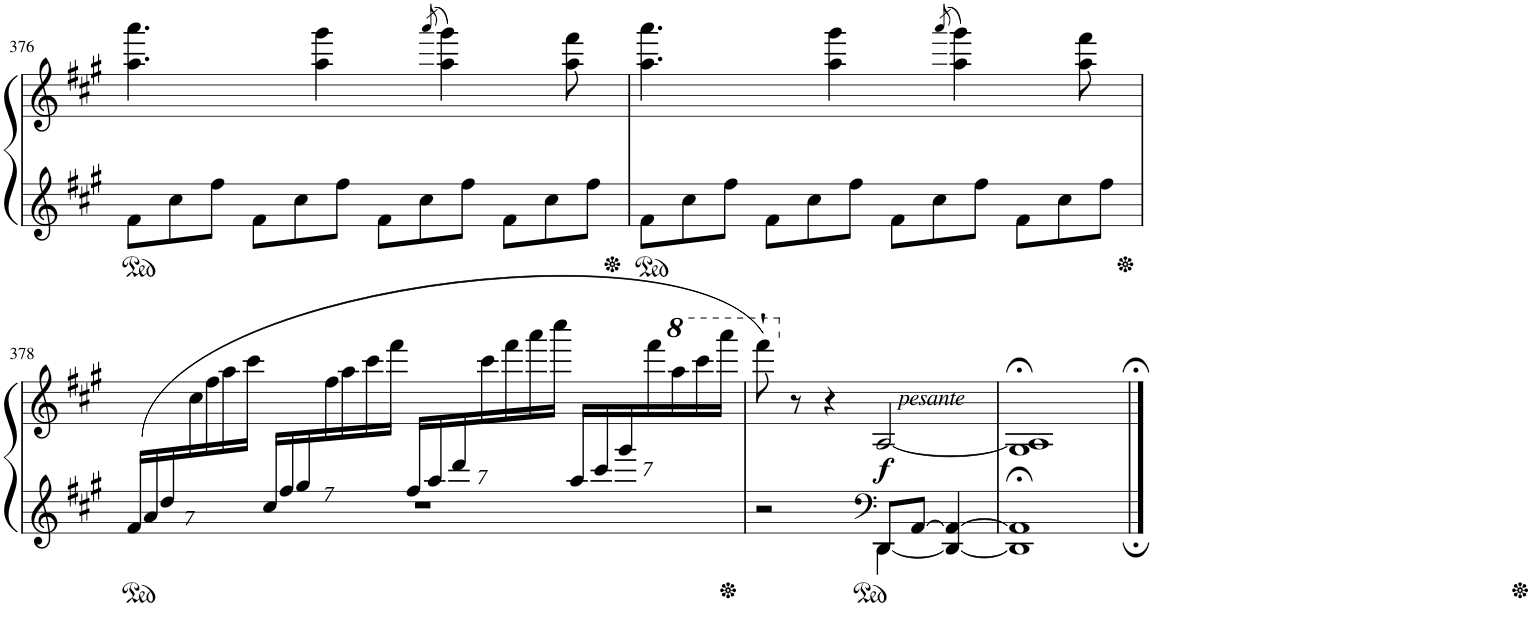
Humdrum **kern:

**kern	**kern	**dynam
*part1	*part1	*part1
*staff2	*staff1	*staff1/2
*I"Piano	*	*
*I'Pno.	*	*
!!LO:PB:g=z
*clefG2	*clefG2	*
*k[f#c#g#]	*k[f#c#g#]	*
*M4/4	*M4/4	*
*Xbrackettup	*	*
=376	=376	=376
12f#\L	4.aa\ 4.aaa\	.
12cc#\	.	.
12ff#\J	.	.
12f#\L	.	.
12cc#\	.	.
.	4aa\ 4ggg#\	.
12ff#\J	.	.
12f#\L	.	.
12cc#\	.	.
.	(>8qaaa/	.
.	4aa\ 4ggg#\)	.
12ff#\J	.	.
12f#\L	.	.
12cc#\	.	.
.	8aa\ 8fff#\	.
12ff#\J	.	.
=377	=377	=377
12f#\L	4.aa\ 4.aaa\	.
12cc#\	.	.
12ff#\J	.	.
12f#\L	.	.
12cc#\	.	.
.	4aa\ 4ggg#\	.
12ff#\J	.	.
12f#\L	.	.
12cc#\	.	.
.	(>8qaaa/	.
.	4aa\ 4ggg#\)	.
12ff#\J	.	.
12f#\L	.	.
12cc#\	.	.
.	8aa\ 8fff#\	.
12ff#\J	.	.
!!LO:LB:g=z
=378	=378	=378
*^	*	*
(28f#/LL	1r	14.ryy	.
28a/	.	.	.
28dd/	.	.	.
7ryy	.	28cc#\	.
.	.	28ff#\	.
.	.	28aa\	.
.	.	28ccc#\JJ	.
28cc#/LL	.	14.ryy	.
28ff#/	.	.	.
28gg#/	.	.	.
7ryy	.	28ff#\	.
.	.	28aa\	.
.	.	28ccc#\	.
.	.	28fff#\JJ	.
28ff#/LL	.	14.ryy	.
28aa/	.	.	.
28ddd/	.	.	.
7ryy	.	28ccc#\	.
.	.	28fff#\	.
.	.	28aaa\	.
.	.	28cccc#\JJ	.
28aa/LL	.	14.ryy	.
28ccc#/	.	.	.
28ggg#/	.	.	.
7ryy	.	28fff#\	.
*	*	*8va	*
.	.	28aaa\	.
.	.	28cccc#\	.
.	.	28aaaa\JJ	.
=379	=379	=379	=379
*	*^	*	*
2r	2ryy	2ryy	8ffff#`\)	.
*	*	*	*X8va	*
.	.	.	8r	.
.	.	.	4r;<	.
*clefF4	*	*	*	*
!	!	!	!LO:TX:b:i:t=pesante	!
!	!	!	!	!LO:DY:b
[<8DD/L	4DD\	8ryy	[<2A/	f
[8AA/J	.	8AA	.	.
4DD/_ 4AA/_	4ryy	4ryy	.	.
*v	*v	*v	*	*
=380	=380	=380
1DD];< 1AA];<	1G#;< 1A];<	.
==	==	==
*-	*-	*-
